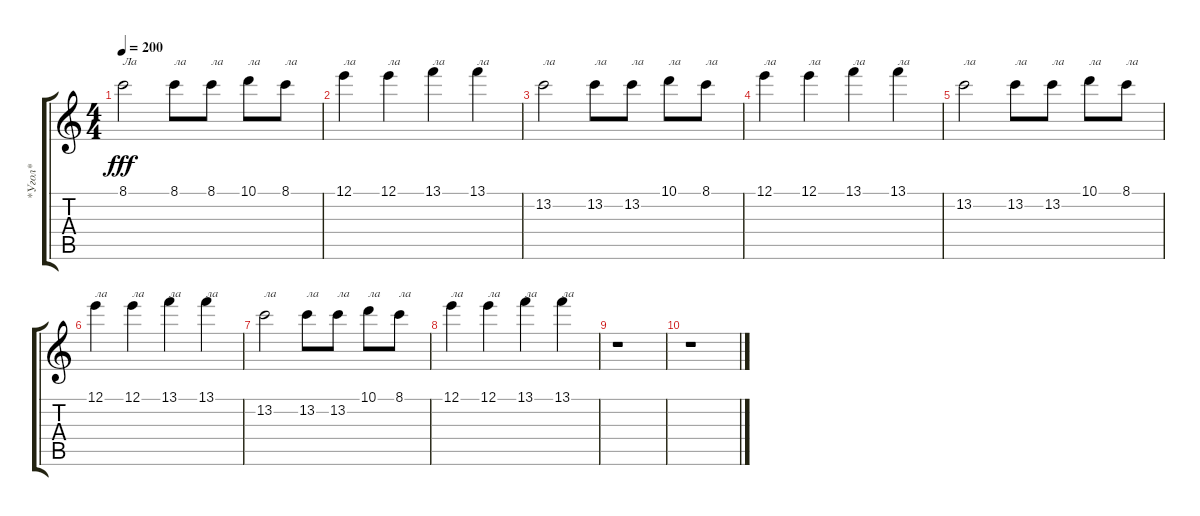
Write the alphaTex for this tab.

\track ("*Угол*" "*Угол*") {instrument electricguitarmuted}
\staff {score tabs}
\tuning (E4 B3 G3 D3 A2 E2) {hide}
\ts (4 4)
\tempo 200
\clef g2
\ks c
8.1.2{txt "Ла" dy fff} 8.1.8{txt "ла"} 8.1.8{txt "ла"} 10.1.8{txt "ла"} 8.1.8{txt "ла"} |
12.1.4{txt "ла"} 12.1.4{txt "ла"} 13.1.4{txt "ла"} 13.1.4{txt "ла"} |
13.2.2{txt "ла"} 13.2.8{txt "ла"} 13.2.8{txt "ла"} 10.1.8{txt "ла"} 8.1.8{txt "ла"} |
12.1.4{txt "ла"} 12.1.4{txt "ла"} 13.1.4{txt "ла"} 13.1.4{txt "ла"} |
13.2.2{txt "ла"} 13.2.8{txt "ла"} 13.2.8{txt "ла"} 10.1.8{txt "ла"} 8.1.8{txt "ла"} |
12.1.4{txt "ла"} 12.1.4{txt "ла"} 13.1.4{txt "ла"} 13.1.4{txt "ла"} |
13.2.2{txt "ла"} 13.2.8{txt "ла"} 13.2.8{txt "ла"} 10.1.8{txt "ла"} 8.1.8{txt "ла"} |
12.1.4{txt "ла"} 12.1.4{txt "ла"} 13.1.4{txt "ла"} 13.1.4{txt "ла"} |
r.1 |
r.1
